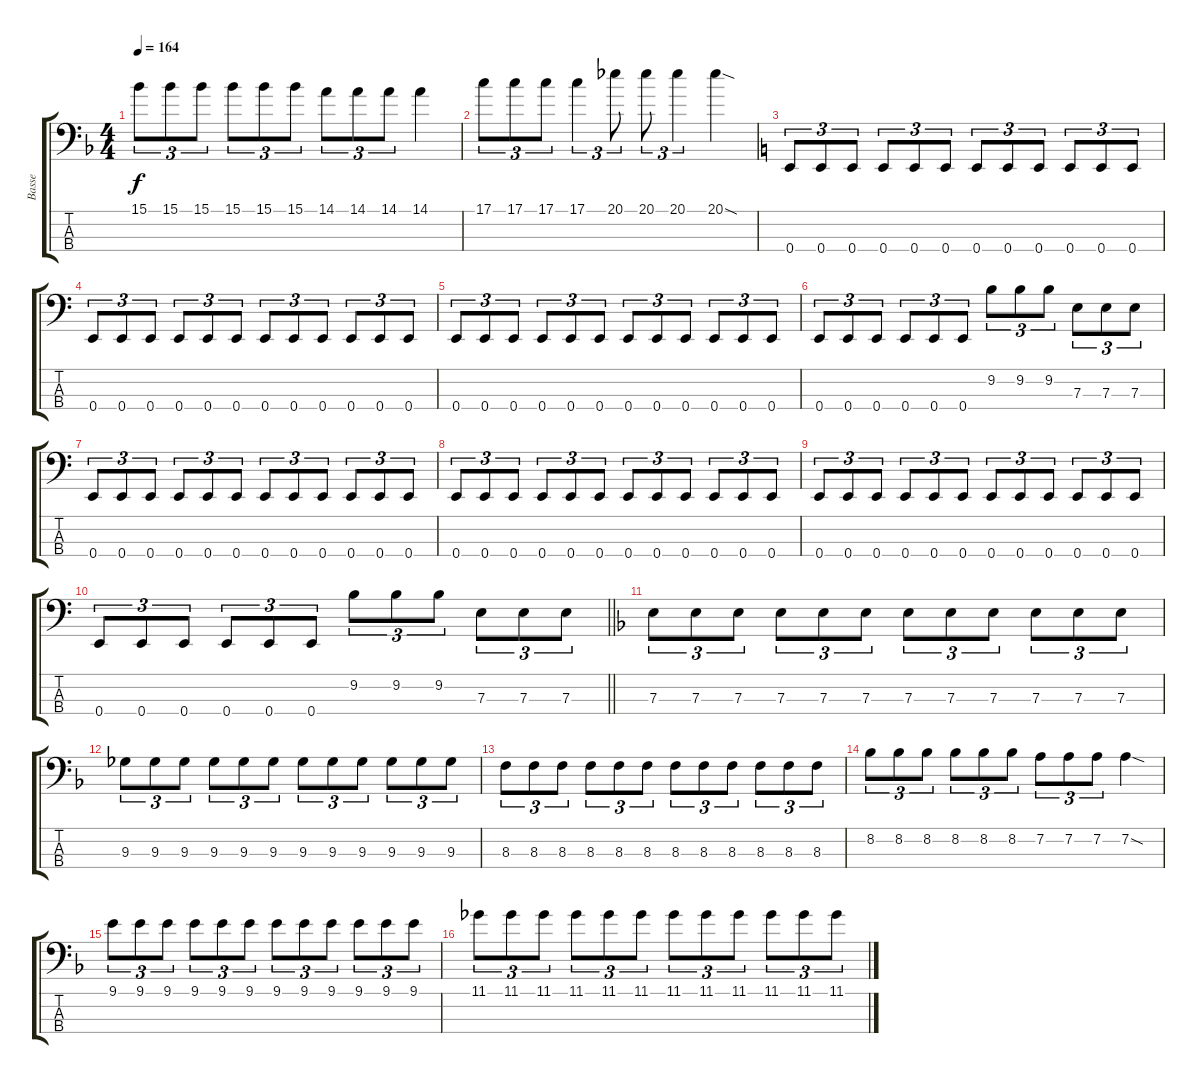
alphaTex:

\track ("Basse" "Basse") {instrument electricbassfinger}
\staff {score tabs}
\tuning (G2 D2 A1 E1) {hide}
\ts (4 4)
\tempo 164
\clef f4
\ks f
15.1.8{tu (3 2) dy f} 15.1.8{tu (3 2)} 15.1.8{tu (3 2)} 15.1.8{tu (3 2)} 15.1.8{tu (3 2)} 15.1.8{tu (3 2)} 14.1.8{tu (3 2)} 14.1.8{tu (3 2)} 14.1.8{tu (3 2)} 14.1.4 |
17.1.8{tu (3 2)} 17.1.8{tu (3 2)} 17.1.8{tu (3 2)} 17.1.4{tu (3 2)} 20.1.8{tu (3 2)} 20.1.8{tu (3 2)} 20.1.4{tu (3 2)} 20.1{sod}.4 |
\ks c
0.4.8{tu (3 2)} 0.4.8{tu (3 2)} 0.4.8{tu (3 2)} 0.4.8{tu (3 2)} 0.4.8{tu (3 2)} 0.4.8{tu (3 2)} 0.4.8{tu (3 2)} 0.4.8{tu (3 2)} 0.4.8{tu (3 2)} 0.4.8{tu (3 2)} 0.4.8{tu (3 2)} 0.4.8{tu (3 2)} |
0.4.8{tu (3 2)} 0.4.8{tu (3 2)} 0.4.8{tu (3 2)} 0.4.8{tu (3 2)} 0.4.8{tu (3 2)} 0.4.8{tu (3 2)} 0.4.8{tu (3 2)} 0.4.8{tu (3 2)} 0.4.8{tu (3 2)} 0.4.8{tu (3 2)} 0.4.8{tu (3 2)} 0.4.8{tu (3 2)} |
0.4.8{tu (3 2)} 0.4.8{tu (3 2)} 0.4.8{tu (3 2)} 0.4.8{tu (3 2)} 0.4.8{tu (3 2)} 0.4.8{tu (3 2)} 0.4.8{tu (3 2)} 0.4.8{tu (3 2)} 0.4.8{tu (3 2)} 0.4.8{tu (3 2)} 0.4.8{tu (3 2)} 0.4.8{tu (3 2)} |
0.4.8{tu (3 2)} 0.4.8{tu (3 2)} 0.4.8{tu (3 2)} 0.4.8{tu (3 2)} 0.4.8{tu (3 2)} 0.4.8{tu (3 2)} 9.2.8{tu (3 2)} 9.2.8{tu (3 2)} 9.2.8{tu (3 2)} 7.3.8{tu (3 2)} 7.3.8{tu (3 2)} 7.3.8{tu (3 2)} |
0.4.8{tu (3 2)} 0.4.8{tu (3 2)} 0.4.8{tu (3 2)} 0.4.8{tu (3 2)} 0.4.8{tu (3 2)} 0.4.8{tu (3 2)} 0.4.8{tu (3 2)} 0.4.8{tu (3 2)} 0.4.8{tu (3 2)} 0.4.8{tu (3 2)} 0.4.8{tu (3 2)} 0.4.8{tu (3 2)} |
0.4.8{tu (3 2)} 0.4.8{tu (3 2)} 0.4.8{tu (3 2)} 0.4.8{tu (3 2)} 0.4.8{tu (3 2)} 0.4.8{tu (3 2)} 0.4.8{tu (3 2)} 0.4.8{tu (3 2)} 0.4.8{tu (3 2)} 0.4.8{tu (3 2)} 0.4.8{tu (3 2)} 0.4.8{tu (3 2)} |
0.4.8{tu (3 2)} 0.4.8{tu (3 2)} 0.4.8{tu (3 2)} 0.4.8{tu (3 2)} 0.4.8{tu (3 2)} 0.4.8{tu (3 2)} 0.4.8{tu (3 2)} 0.4.8{tu (3 2)} 0.4.8{tu (3 2)} 0.4.8{tu (3 2)} 0.4.8{tu (3 2)} 0.4.8{tu (3 2)} |
\barLineRight lightlight
0.4.8{tu (3 2)} 0.4.8{tu (3 2)} 0.4.8{tu (3 2)} 0.4.8{tu (3 2)} 0.4.8{tu (3 2)} 0.4.8{tu (3 2)} 9.2.8{tu (3 2)} 9.2.8{tu (3 2)} 9.2.8{tu (3 2)} 7.3.8{tu (3 2)} 7.3.8{tu (3 2)} 7.3.8{tu (3 2)} |
\ks f
7.3.8{tu (3 2)} 7.3.8{tu (3 2)} 7.3.8{tu (3 2)} 7.3.8{tu (3 2)} 7.3.8{tu (3 2)} 7.3.8{tu (3 2)} 7.3.8{tu (3 2)} 7.3.8{tu (3 2)} 7.3.8{tu (3 2)} 7.3.8{tu (3 2)} 7.3.8{tu (3 2)} 7.3.8{tu (3 2)} |
9.3.8{tu (3 2)} 9.3.8{tu (3 2)} 9.3.8{tu (3 2)} 9.3.8{tu (3 2)} 9.3.8{tu (3 2)} 9.3.8{tu (3 2)} 9.3.8{tu (3 2)} 9.3.8{tu (3 2)} 9.3.8{tu (3 2)} 9.3.8{tu (3 2)} 9.3.8{tu (3 2)} 9.3.8{tu (3 2)} |
8.3.8{tu (3 2)} 8.3.8{tu (3 2)} 8.3.8{tu (3 2)} 8.3.8{tu (3 2)} 8.3.8{tu (3 2)} 8.3.8{tu (3 2)} 8.3.8{tu (3 2)} 8.3.8{tu (3 2)} 8.3.8{tu (3 2)} 8.3.8{tu (3 2)} 8.3.8{tu (3 2)} 8.3.8{tu (3 2)} |
8.2.8{tu (3 2)} 8.2.8{tu (3 2)} 8.2.8{tu (3 2)} 8.2.8{tu (3 2)} 8.2.8{tu (3 2)} 8.2.8{tu (3 2)} 7.2.8{tu (3 2)} 7.2.8{tu (3 2)} 7.2.8{tu (3 2)} 7.2{sod}.4 |
9.1.8{tu (3 2)} 9.1.8{tu (3 2)} 9.1.8{tu (3 2)} 9.1.8{tu (3 2)} 9.1.8{tu (3 2)} 9.1.8{tu (3 2)} 9.1.8{tu (3 2)} 9.1.8{tu (3 2)} 9.1.8{tu (3 2)} 9.1.8{tu (3 2)} 9.1.8{tu (3 2)} 9.1.8{tu (3 2)} |
11.1.8{tu (3 2)} 11.1.8{tu (3 2)} 11.1.8{tu (3 2)} 11.1.8{tu (3 2)} 11.1.8{tu (3 2)} 11.1.8{tu (3 2)} 11.1.8{tu (3 2)} 11.1.8{tu (3 2)} 11.1.8{tu (3 2)} 11.1.8{tu (3 2)} 11.1.8{tu (3 2)} 11.1.8{tu (3 2)}
